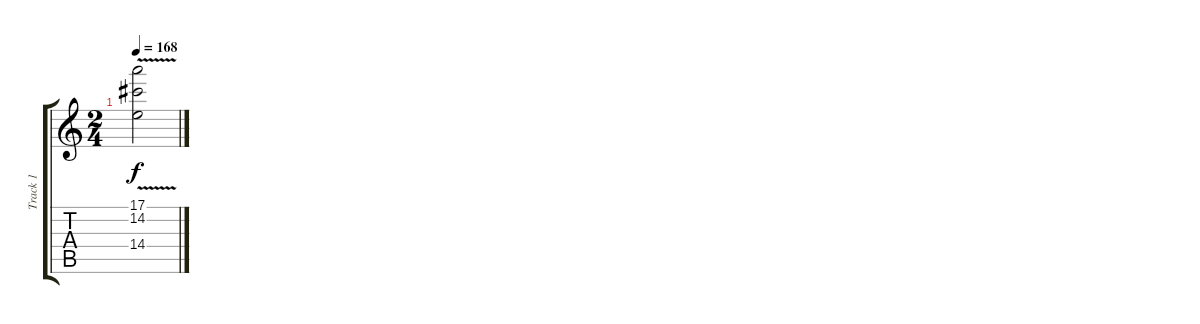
\track ("Track 1" "Track 1") {instrument distortionguitar}
\staff {score tabs}
\tuning (E4 B3 G3 D3 A2 E2) {hide}
\ts (2 4)
\tempo 168
\clef g2
\ks c
(17.1 14.2 14.4{v}).2{dy f}
